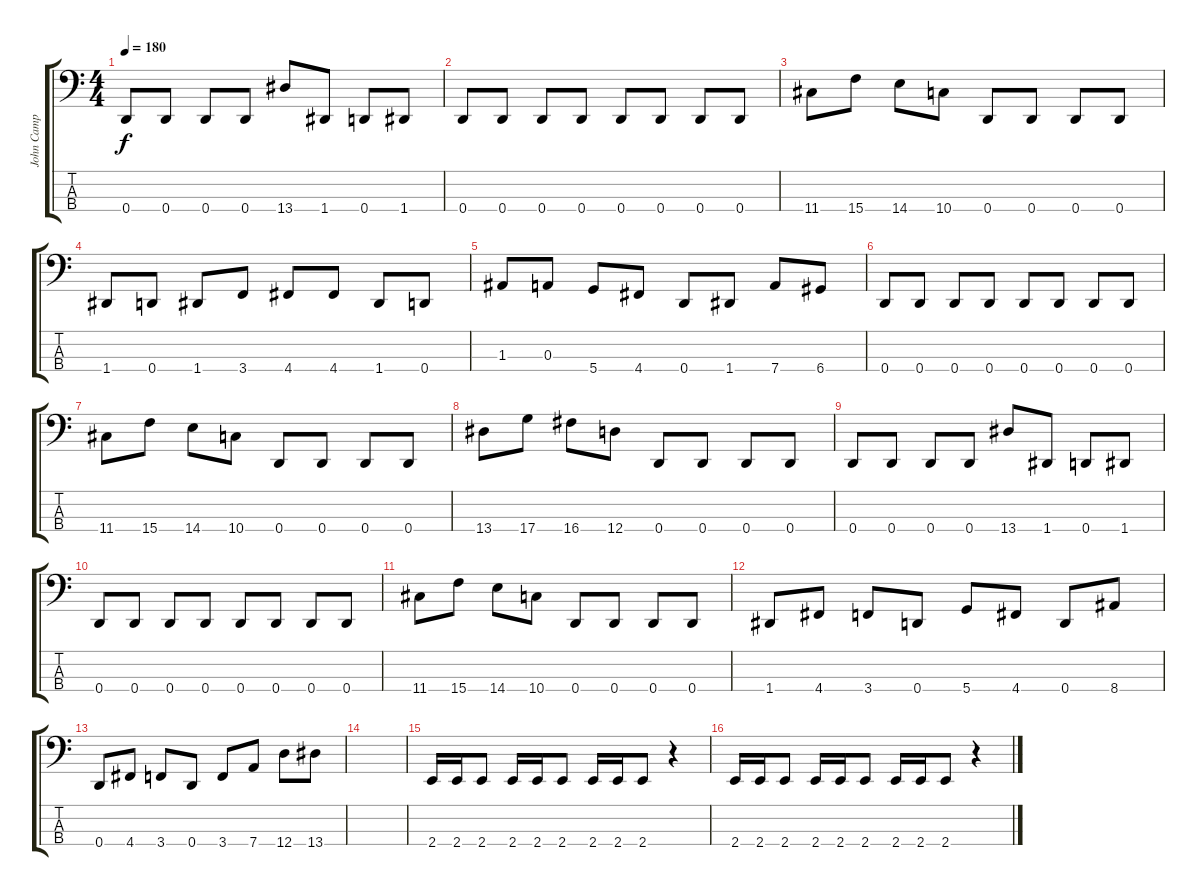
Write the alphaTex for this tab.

\track ("John Camp Bell" "John Camp ") {instrument electricbasspick}
\staff {score tabs}
\tuning (G2 D2 A1 D1) {hide}
\ts (4 4)
\tempo 180
\clef f4
\ks c
0.4.8{dy f} 0.4.8 0.4.8 0.4.8 13.4.8 1.4.8 0.4.8 1.4.8 |
0.4.8 0.4.8 0.4.8 0.4.8 0.4.8 0.4.8 0.4.8 0.4.8 |
11.4.8 15.4.8 14.4.8 10.4.8 0.4.8 0.4.8 0.4.8 0.4.8 |
1.4.8 0.4.8 1.4.8 3.4.8 4.4.8 4.4.8 1.4.8 0.4.8 |
1.3.8 0.3.8 5.4.8 4.4.8 0.4.8 1.4.8 7.4.8 6.4.8 |
0.4.8 0.4.8 0.4.8 0.4.8 0.4.8 0.4.8 0.4.8 0.4.8 |
11.4.8 15.4.8 14.4.8 10.4.8 0.4.8 0.4.8 0.4.8 0.4.8 |
13.4.8 17.4.8 16.4.8 12.4.8 0.4.8 0.4.8 0.4.8 0.4.8 |
0.4.8 0.4.8 0.4.8 0.4.8 13.4.8 1.4.8 0.4.8 1.4.8 |
0.4.8 0.4.8 0.4.8 0.4.8 0.4.8 0.4.8 0.4.8 0.4.8 |
11.4.8 15.4.8 14.4.8 10.4.8 0.4.8 0.4.8 0.4.8 0.4.8 |
1.4.8 4.4.8 3.4.8 0.4.8 5.4.8 4.4.8 0.4.8 8.4.8 |
0.4.8 4.4.8 3.4.8 0.4.8 3.4.8 7.4.8 12.4.8 13.4.8 |
\section ("" "")
|
2.4.16 2.4.16 2.4.8 2.4.16 2.4.16 2.4.8 2.4.16 2.4.16 2.4.8 r.4 |
2.4.16 2.4.16 2.4.8 2.4.16 2.4.16 2.4.8 2.4.16 2.4.16 2.4.8 r.4
